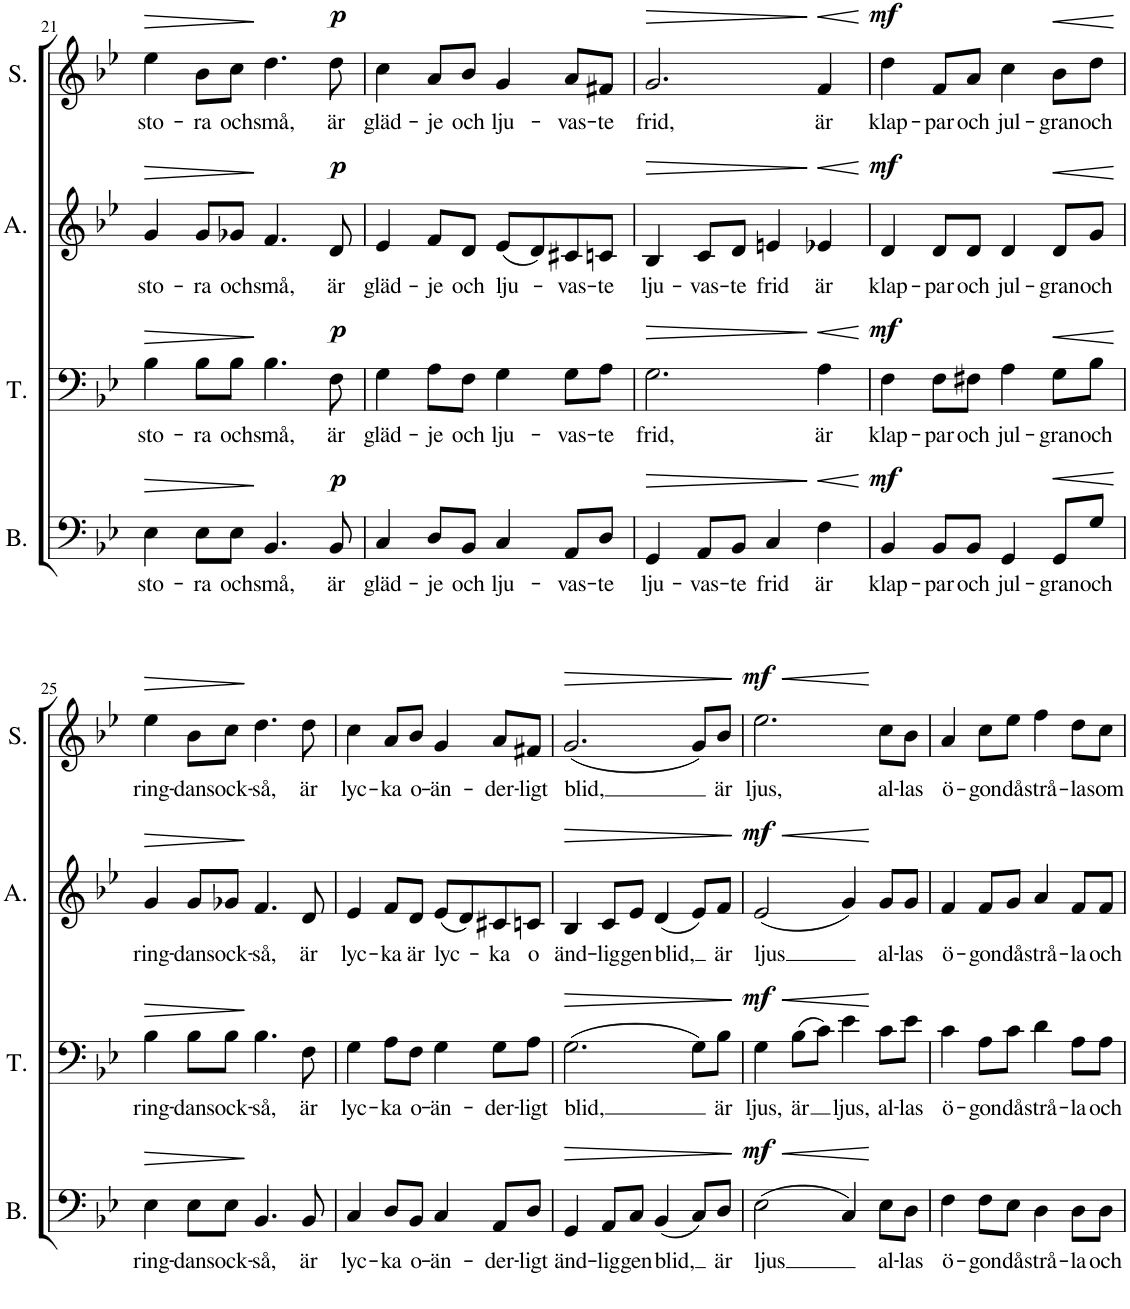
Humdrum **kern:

**kern	**text	**dynam	**kern	**text	**dynam	**kern	**text	**dynam	**kern	**text	**dynam
*part4	*part4	*part4	*part3	*part3	*part3	*part2	*part2	*part2	*part1	*part1	*part1
*staff4	*staff4	*staff4	*staff3	*staff3	*staff3	*staff2	*staff2	*staff2	*staff1	*staff1	*staff1
*I"Bass	*	*	*I"Tenor	*	*	*I"Alto	*	*	*I"Soprano	*	*
*I'B.	*	*	*I'T.	*	*	*I'A.	*	*	*I'S.	*	*
!!LO:PB:g=z
*clefF4	*	*	*clefF4	*	*	*clefG2	*	*	*clefG2	*	*
*k[b-e-]	*	*	*k[b-e-]	*	*	*k[b-e-]	*	*	*k[b-e-]	*	*
*M4/4	*	*	*M4/4	*	*	*M4/4	*	*	*M4/4	*	*
=21	=21	=21	=21	=21	=21	=21	=21	=21	=21	=21	=21
!	!LO:LY:b	!LO:HP:b	!	!LO:LY:b	!LO:HP:b	!	!LO:LY:b	!LO:HP:b	!	!LO:LY:b	!LO:HP:b
4E-\	sto-	>	4B-\	sto-	>	4g/	sto-	>	4ee-\	sto-	>
!	!LO:LY:b	!	!	!LO:LY:b	!	!	!LO:LY:b	!	!	!LO:LY:b	!
8E-\L	-ra	.	8B-\L	-ra	.	8g/L	-ra	.	8b-\L	-ra	.
!	!LO:LY:b	!	!	!LO:LY:b	!	!	!LO:LY:b	!	!	!LO:LY:b	!
8E-\J	och	.	8B-\J	och	.	8g-X/J	och	.	8cc\J	och	.
!	!LO:LY:b	!	!	!LO:LY:b	!	!	!LO:LY:b	!	!	!LO:LY:b	!
4.BB-/	små,	]	4.B-\	små,	]	4.f/	små,	]	4.dd\	små,	]
!	!LO:LY:b	!LO:DY:a	!	!LO:LY:b	!LO:DY:a	!	!LO:LY:b	!LO:DY:a	!	!LO:LY:b	!LO:DY:a
8BB-/	är	p	8F\	är	p	8d/	är	p	8dd\	är	p
=22	=22	=22	=22	=22	=22	=22	=22	=22	=22	=22	=22
!	!LO:LY:b	!	!	!LO:LY:b	!	!	!LO:LY:b	!	!	!LO:LY:b	!
4C/	gläd-	.	4G\	gläd-	.	4e-/	gläd-	.	4cc\	gläd-	.
!	!LO:LY:b	!	!	!LO:LY:b	!	!	!LO:LY:b	!	!	!LO:LY:b	!
8D/L	-je	.	8A\L	-je	.	8f/L	-je	.	8a/L	-je	.
!	!LO:LY:b	!	!	!LO:LY:b	!	!	!LO:LY:b	!	!	!LO:LY:b	!
8BB-/J	och	.	8F\J	och	.	8d/J	och	.	8b-/J	och	.
!	!LO:LY:b	!	!	!LO:LY:b	!	!	!LO:LY:b	!	!	!LO:LY:b	!
4C/	lju-	.	4G\	lju-	.	(8e-/L	lju-	.	4g/	lju-	.
.	.	.	.	.	.	8d/)	.	.	.	.	.
!	!LO:LY:b	!	!	!LO:LY:b	!	!	!LO:LY:b	!	!	!LO:LY:b	!
8AA/L	-vas-	.	8G\L	-vas-	.	8c#X/	-vas-	.	8a/L	-vas-	.
!	!LO:LY:b	!	!	!LO:LY:b	!	!	!LO:LY:b	!	!	!LO:LY:b	!
8D/J	-te	.	8A\J	-te	.	8cn/J	-te	.	8f#X/J	-te	.
=23	=23	=23	=23	=23	=23	=23	=23	=23	=23	=23	=23
!	!LO:LY:b	!LO:HP:b	!	!LO:LY:b	!LO:HP:b	!	!LO:LY:b	!LO:HP:b	!	!LO:LY:b	!LO:HP:b
4GG/	lju-	>	2.G\	frid,	>	4B-/	lju-	>	2.g/	frid,	>
!	!LO:LY:b	!	!	!	!	!	!LO:LY:b	!	!	!	!
8AA/L	-vas-	.	.	.	.	8c/L	-vas-	.	.	.	.
!	!LO:LY:b	!	!	!	!	!	!LO:LY:b	!	!	!	!
8BB-/J	-te	.	.	.	.	8d/J	-te	.	.	.	.
!	!LO:LY:b	!	!	!	!	!	!LO:LY:b	!	!	!	!
4C/	frid	.	.	.	.	4en/	frid	.	.	.	.
!	!LO:LY:b	!LO:HP:n=1:b	!	!LO:LY:b	!LO:HP:n=1:b	!	!LO:LY:b	!LO:HP:n=1:b	!	!LO:LY:b	!LO:HP:n=1:b
4F\	är	] <	4A\	är	] <	4e-X/	är	] <	4f/	är	] <
.	.	[	.	.	[	.	.	[	.	.	[
=24	=24	=24	=24	=24	=24	=24	=24	=24	=24	=24	=24
!	!LO:LY:b	!LO:DY:a	!	!LO:LY:b	!LO:DY:a	!	!LO:LY:b	!LO:DY:a	!	!LO:LY:b	!LO:DY:a
4BB-/	klap-	mf	4F\	klap-	mf	4d/	klap-	mf	4dd\	klap-	mf
!	!LO:LY:b	!	!	!LO:LY:b	!	!	!LO:LY:b	!	!	!LO:LY:b	!
8BB-/L	-par	.	8F\L	-par	.	8d/L	-par	.	8f/L	-par	.
!	!LO:LY:b	!	!	!LO:LY:b	!	!	!LO:LY:b	!	!	!LO:LY:b	!
8BB-/J	och	.	8F#X\J	och	.	8d/J	och	.	8a/J	och	.
!	!LO:LY:b	!	!	!LO:LY:b	!	!	!LO:LY:b	!	!	!LO:LY:b	!
4GG/	jul-	.	4A\	jul-	.	4d/	jul-	.	4cc\	jul-	.
!	!LO:LY:b	!LO:HP:b	!	!LO:LY:b	!LO:HP:b	!	!LO:LY:b	!LO:HP:b	!	!LO:LY:b	!LO:HP:b
8GG/L	-gran	<	8G\L	-gran	<	8d/L	-gran	<	8b-\L	-gran	<
!	!LO:LY:b	!	!	!LO:LY:b	!	!	!LO:LY:b	!	!	!LO:LY:b	!
8G/J	och	.	8B-\J	och	.	8g/J	och	.	8dd\J	och	.
.	.	[	.	.	[	.	.	[	.	.	[
!!LO:LB:g=z
=25	=25	=25	=25	=25	=25	=25	=25	=25	=25	=25	=25
!	!LO:LY:b	!LO:HP:b	!	!LO:LY:b	!LO:HP:b	!	!LO:LY:b	!LO:HP:b	!	!LO:LY:b	!LO:HP:b
4E-\	ring-	>	4B-\	ring-	>	4g/	ring-	>	4ee-\	ring-	>
!	!LO:LY:b	!	!	!LO:LY:b	!	!	!LO:LY:b	!	!	!LO:LY:b	!
8E-\L	-dans	.	8B-\L	-dans	.	8g/L	-dans	.	8b-\L	-dans	.
!	!LO:LY:b	!	!	!LO:LY:b	!	!	!LO:LY:b	!	!	!LO:LY:b	!
8E-\J	ock-	.	8B-\J	ock-	.	8g-X/J	ock-	.	8cc\J	ock-	.
!	!LO:LY:b	!	!	!LO:LY:b	!	!	!LO:LY:b	!	!	!LO:LY:b	!
4.BB-/	-så,	]	4.B-\	-så,	]	4.f/	-så,	]	4.dd\	-så,	]
!	!LO:LY:b	!	!	!LO:LY:b	!	!	!LO:LY:b	!	!	!LO:LY:b	!
8BB-/	är	.	8F\	är	.	8d/	är	.	8dd\	är	.
=26	=26	=26	=26	=26	=26	=26	=26	=26	=26	=26	=26
!	!LO:LY:b	!	!	!LO:LY:b	!	!	!LO:LY:b	!	!	!LO:LY:b	!
4C/	lyc-	.	4G\	lyc-	.	4e-/	lyc-	.	4cc\	lyc-	.
!	!LO:LY:b	!	!	!LO:LY:b	!	!	!LO:LY:b	!	!	!LO:LY:b	!
8D/L	-ka	.	8A\L	-ka	.	8f/L	-ka	.	8a/L	-ka	.
!	!LO:LY:b	!	!	!LO:LY:b	!	!	!LO:LY:b	!	!	!LO:LY:b	!
8BB-/J	o-	.	8F\J	o-	.	8d/J	är	.	8b-/J	o-	.
!	!LO:LY:b	!	!	!LO:LY:b	!	!	!LO:LY:b	!	!	!LO:LY:b	!
4C/	-än-	.	4G\	-än-	.	(8e-/L	lyc-	.	4g/	-än-	.
.	.	.	.	.	.	8d/)	.	.	.	.	.
!	!LO:LY:b	!	!	!LO:LY:b	!	!	!LO:LY:b	!	!	!LO:LY:b	!
8AA/L	-der-	.	8G\L	-der-	.	8c#X/	-ka	.	8a/L	-der-	.
!	!LO:LY:b	!	!	!LO:LY:b	!	!	!LO:LY:b	!	!	!LO:LY:b	!
8D/J	-ligt	.	8A\J	-ligt	.	8cn/J	o	.	8f#X/J	-ligt	.
=27	=27	=27	=27	=27	=27	=27	=27	=27	=27	=27	=27
!	!LO:LY:b	!LO:HP:b	!	!LO:LY:b	!LO:HP:b	!	!LO:LY:b	!LO:HP:b	!	!LO:LY:b	!LO:HP:b
4GG/	änd-	>	(2.G\	blid,	>	4B-/	änd-	>	(2.g/	blid,	>
!	!LO:LY:b	!	!	!	!	!	!LO:LY:b	!	!	!	!
8AA/L	-lig	.	.	.	.	8c/L	-lig	.	.	.	.
!	!LO:LY:b	!	!	!	!	!	!LO:LY:b	!	!	!	!
8C/J	gen	.	.	.	.	8e-/J	gen	.	.	.	.
!	!LO:LY:b	!	!	!	!	!	!LO:LY:b	!	!	!	!
(4BB-/	blid,	.	.	.	.	(4d/	blid,	.	.	.	.
8C/L)	.	.	8G\L)	.	.	8e-/L)	.	.	8g/L)	.	.
!	!LO:LY:b	!	!	!LO:LY:b	!	!	!LO:LY:b	!	!	!LO:LY:b	!
8D/J	är	.	8B-\J	är	.	8f/J	är	.	8b-/J	är	.
.	.	]	.	.	]	.	.	]	.	.	]
=28	=28	=28	=28	=28	=28	=28	=28	=28	=28	=28	=28
!	!LO:LY:b	!LO:HP:b	!	!LO:LY:b	!LO:HP:b	!	!LO:LY:b	!LO:HP:b	!	!LO:LY:b	!LO:HP:b
!	!	!LO:DY:n=1:a	!	!	!LO:DY:n=1:a	!	!	!LO:DY:n=1:a	!	!	!LO:DY:n=1:a
(2E-\	ljus	< mf	4G\	ljus,	< mf	(2e-/	ljus	< mf	2.ee-\	ljus,	< mf
!	!	!	!	!LO:LY:b	!	!	!	!	!	!	!
.	.	.	(8B-\L	är	.	.	.	.	.	.	.
.	.	.	8c\J)	.	.	.	.	.	.	.	.
!	!	!	!	!LO:LY:b	!	!	!	!	!	!	!
4C/)	.	.	4e-\	ljus,	.	4g/)	.	.	.	.	.
!	!LO:LY:b	!	!	!LO:LY:b	!	!	!LO:LY:b	!	!	!LO:LY:b	!
8E-\L	al-	[	8c\L	al-	[	8g/L	al-	[	8cc\L	al-	[
!	!LO:LY:b	!	!	!LO:LY:b	!	!	!LO:LY:b	!	!	!LO:LY:b	!
8D\J	-las	.	8e-\J	-las	.	8g/J	-las	.	8b-\J	-las	.
=29	=29	=29	=29	=29	=29	=29	=29	=29	=29	=29	=29
!	!LO:LY:b	!	!	!LO:LY:b	!	!	!LO:LY:b	!	!	!LO:LY:b	!
4F\	ö-	.	4c\	ö-	.	4f/	ö-	.	4a/	ö-	.
!	!LO:LY:b	!	!	!LO:LY:b	!	!	!LO:LY:b	!	!	!LO:LY:b	!
8F\L	-gon	.	8A\L	-gon	.	8f/L	-gon	.	8cc\L	-gon	.
!	!LO:LY:b	!	!	!LO:LY:b	!	!	!LO:LY:b	!	!	!LO:LY:b	!
8E-\J	då	.	8c\J	då	.	8g/J	då	.	8ee-\J	då	.
!	!LO:LY:b	!	!	!LO:LY:b	!	!	!LO:LY:b	!	!	!LO:LY:b	!
4D\	strå-	.	4d\	strå-	.	4a/	strå-	.	4ff\	strå-	.
!	!LO:LY:b	!	!	!LO:LY:b	!	!	!LO:LY:b	!	!	!LO:LY:b	!
8D\L	-la	.	8A\L	-la	.	8f/L	-la	.	8dd\L	-la	.
!	!LO:LY:b	!	!	!LO:LY:b	!	!	!LO:LY:b	!	!	!LO:LY:b	!
8D\J	och	.	8A\J	och	.	8f/J	och	.	8cc\J	som	.
=	=	=	=	=	=	=	=	=	=	=	=
*-	*-	*-	*-	*-	*-	*-	*-	*-	*-	*-	*-
